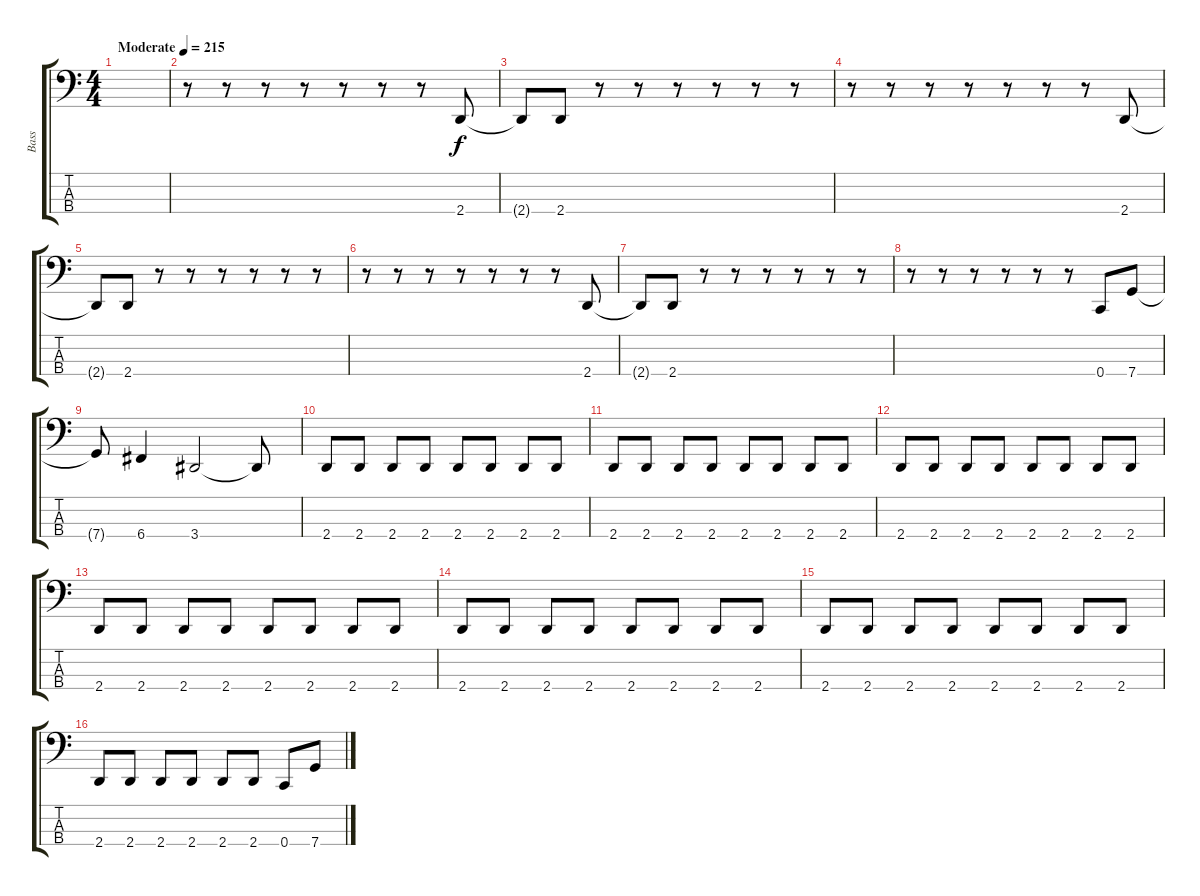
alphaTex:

\track ("Bass" "Bass") {instrument electricbassfinger}
\staff {score tabs}
\tuning (Eb2 Bb1 F1 C1) {hide}
\ts (4 4)
\tempo (215 "Moderate")
\clef f4
\ks c
|
r.8 r.8 r.8 r.8 r.8 r.8 r.8 2.4.8 |
2.4{t}.8 2.4.8 r.8 r.8 r.8 r.8 r.8 r.8 |
r.8 r.8 r.8 r.8 r.8 r.8 r.8 2.4.8 |
2.4{t}.8 2.4.8 r.8 r.8 r.8 r.8 r.8 r.8 |
r.8 r.8 r.8 r.8 r.8 r.8 r.8 2.4.8 |
2.4{t}.8 2.4.8 r.8 r.8 r.8 r.8 r.8 r.8 |
r.8 r.8 r.8 r.8 r.8 r.8 0.4.8 7.4.8 |
7.4{t}.8 6.4.4 3.4.2 3.4{t}.8 |
2.4.8 2.4.8 2.4.8 2.4.8 2.4.8 2.4.8 2.4.8 2.4.8 |
2.4.8 2.4.8 2.4.8 2.4.8 2.4.8 2.4.8 2.4.8 2.4.8 |
2.4.8 2.4.8 2.4.8 2.4.8 2.4.8 2.4.8 2.4.8 2.4.8 |
2.4.8 2.4.8 2.4.8 2.4.8 2.4.8 2.4.8 2.4.8 2.4.8 |
2.4.8 2.4.8 2.4.8 2.4.8 2.4.8 2.4.8 2.4.8 2.4.8 |
2.4.8 2.4.8 2.4.8 2.4.8 2.4.8 2.4.8 2.4.8 2.4.8 |
2.4.8 2.4.8 2.4.8 2.4.8 2.4.8 2.4.8 0.4.8 7.4.8
